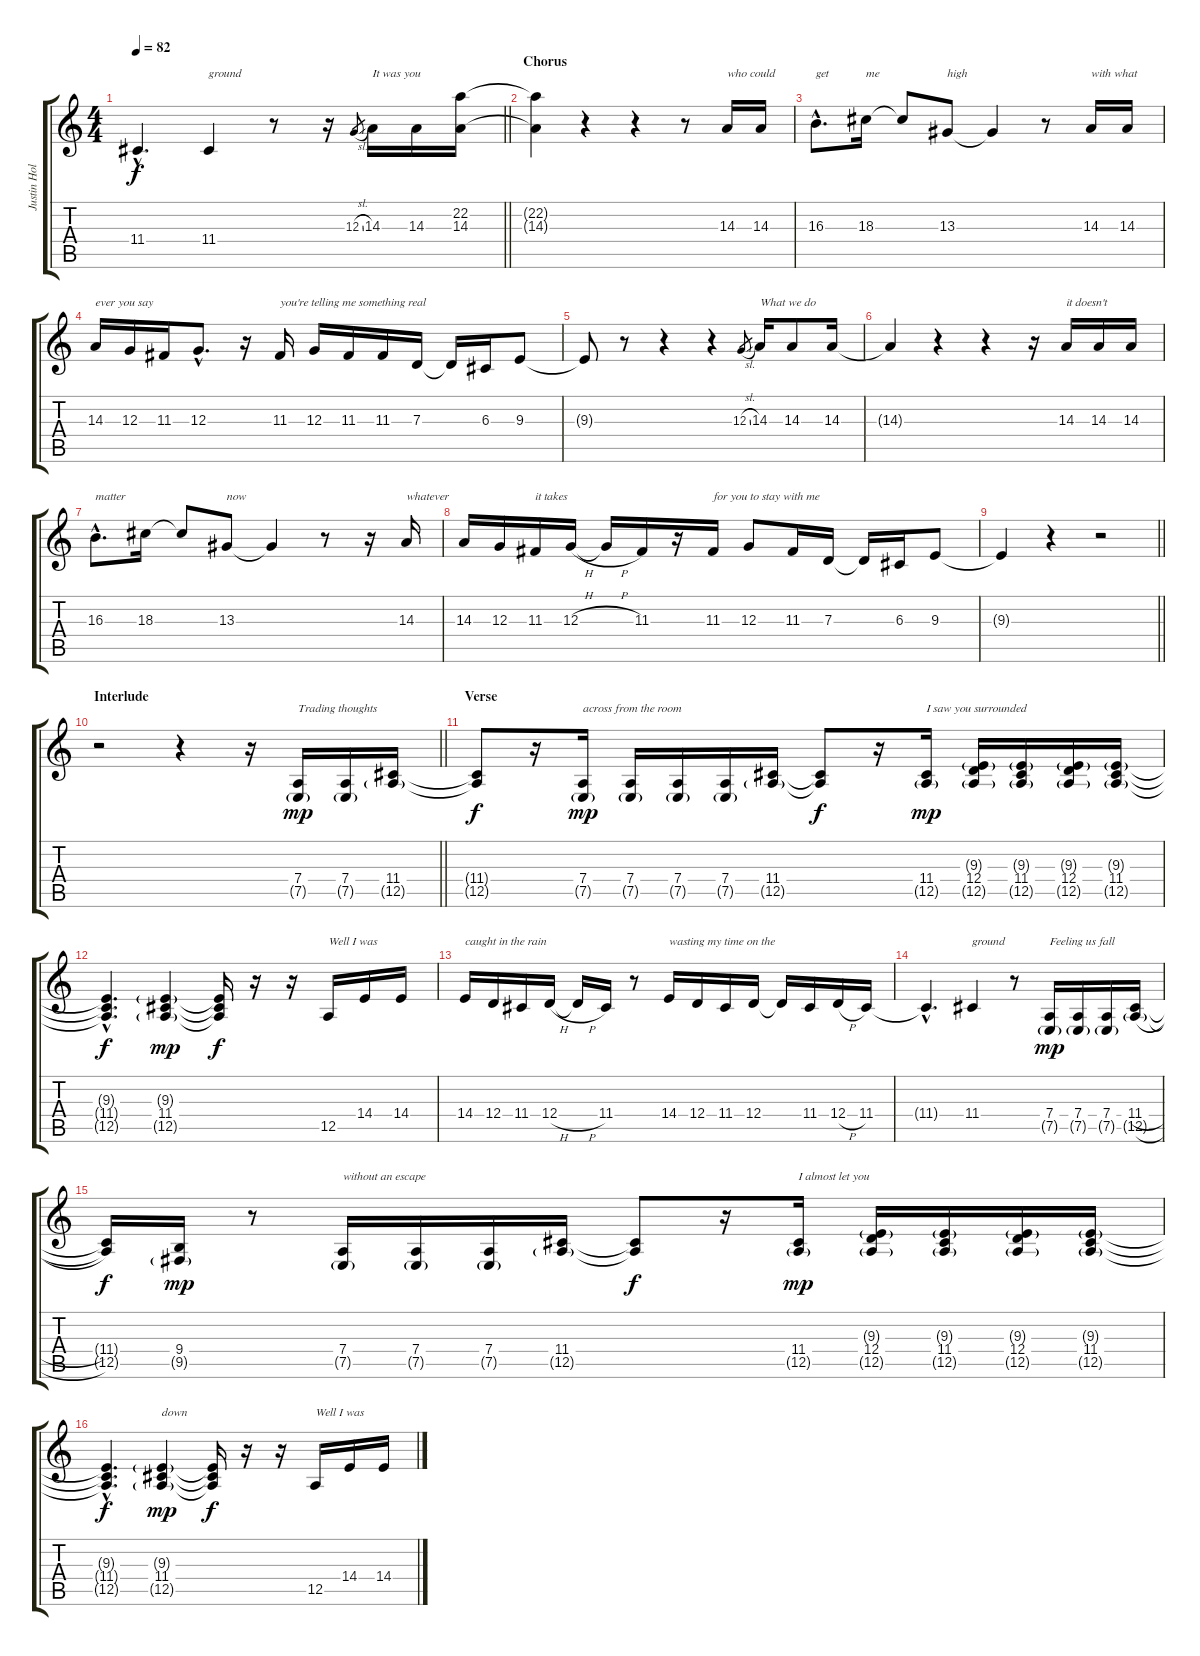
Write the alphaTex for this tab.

\track ("Justin Holman (Backing Vocals)" "Justin Hol") {instrument harmonica}
\staff {score tabs}
\tuning (E4 B3 G3 D3 A2 D2) {hide}
\ts (4 4)
\tempo 82
\clef g2
\barLineRight lightlight
\ks c
11.4{hac t}.4{d dy f} 11.4.4{txt "ground"} r.8 r.16 12.3{sl}.8{gr} 14.3.16{txt "It was you"} 14.3.16 (22.2 14.3).16 |
\section ("" "Chorus")
(22.2{t} 14.3{t}).4 r.4 r.4 r.8 14.3.16{txt "who could"} 14.3.16 |
16.3{hac}.8{d txt "get"} 18.3.16{txt "me"} 18.3{t}.8 13.3.8{txt "high"} 13.3{t}.4 r.8 14.3.16{txt "with what"} 14.3.16 |
14.3.16{txt "ever you say"} 12.3.16 11.3.16 12.3{hac}.8{d} r.16 11.3.16{txt "you're telling me something real"} 12.3.16 11.3.16 11.3.16 7.3.16 7.3{t}.16 6.3.16 9.3.8 |
9.3{t}.8 r.8 r.4 r.4 12.3{sl}.8{gr} 14.3.16{txt "What we do"} 14.3.8 14.3.16 |
14.3{t}.4 r.4 r.4 r.16 14.3.16{txt "it doesn't"} 14.3.16 14.3.16 |
16.3{hac}.8{d txt "matter"} 18.3.16 18.3{t}.8 13.3.8{txt "now"} 13.3{t}.4 r.8 r.16 14.3.16{txt "whatever"} |
14.3.16 12.3.16 11.3.16{txt "it takes"} 12.3{h}.16 12.3{h t}.16 11.3.16 r.16 11.3.16{txt "for you to stay with me"} 12.3.8 11.3.16 7.3.16 7.3{t}.16 6.3.16 9.3.8 |
\barLineRight lightlight
9.3{t}.4 r.4 r.2 |
\section ("" "Interlude")
\barLineRight lightlight
r.2 r.4 r.16 (7.4 7.5{g}).16{txt "Trading thoughts" dy mp} (7.4 7.5{g}).16 (11.4 12.5{g}).16 |
\section ("" "Verse")
(11.4{t} 12.5{t}).8{dy f} r.16 (7.4 7.5{g}).16{txt "across from the room" dy mp} (7.4 7.5{g}).16 (7.4 7.5{g}).16 (7.4 7.5{g}).16 (11.4 12.5{g}).16 (11.4{t} 12.5{t}).8{dy f} r.16 (11.4 12.5{g}).16{txt "I saw you surrounded" dy mp} (9.3{g} 12.4 12.5{g}).16 (9.3{g} 11.4 12.5{g}).16 (9.3{g} 12.4 12.5{g}).16 (9.3{g} 11.4 12.5{g}).16 |
(9.3{hac t} 11.4{hac t} 12.5{hac t}).4{d dy f} (9.3{g} 11.4 12.5{g}).4{dy mp} (9.3{t} 11.4{t} 12.5{t}).16{dy f} r.16 r.16 12.5.16{txt "Well I was"} 14.4.16 14.4.16 |
14.4.16{txt "caught in the rain"} 12.4.16 11.4.16 12.4{h}.16 12.4{h t}.16 11.4.16 r.8 14.4.16{txt "wasting my time on the"} 12.4.16 11.4.16 12.4.16 12.4{t}.16 11.4.16 12.4{h}.16 11.4.16 |
11.4{hac t}.4{d} 11.4.4{txt "ground"} r.8 (7.4 7.5{g}).16{txt "Feeling us fall" dy mp} (7.4 7.5{g}).16 (7.4 7.5{g}).16 (11.4{h} 12.5{h g}).16 |
(11.4{t} 12.5{t}).16{dy f} (9.4 9.5{g}).16{dy mp} r.8 (7.4 7.5{g}).16{txt "without an escape"} (7.4 7.5{g}).16 (7.4 7.5{g}).16 (11.4 12.5{g}).16 (11.4{t} 12.5{t}).8{dy f} r.16 (11.4 12.5{g}).16{txt "I almost let you" dy mp} (9.3{g} 12.4 12.5{g}).16 (9.3{g} 11.4 12.5{g}).16 (9.3{g} 12.4 12.5{g}).16 (9.3{g} 11.4 12.5{g}).16 |
(9.3{hac t} 11.4{hac t} 12.5{hac t}).4{d dy f} (9.3{g} 11.4 12.5{g}).4{txt "down" dy mp} (9.3{t} 11.4{t} 12.5{t}).16{dy f} r.16 r.16 12.5.16{txt "Well I was"} 14.4.16 14.4.16
